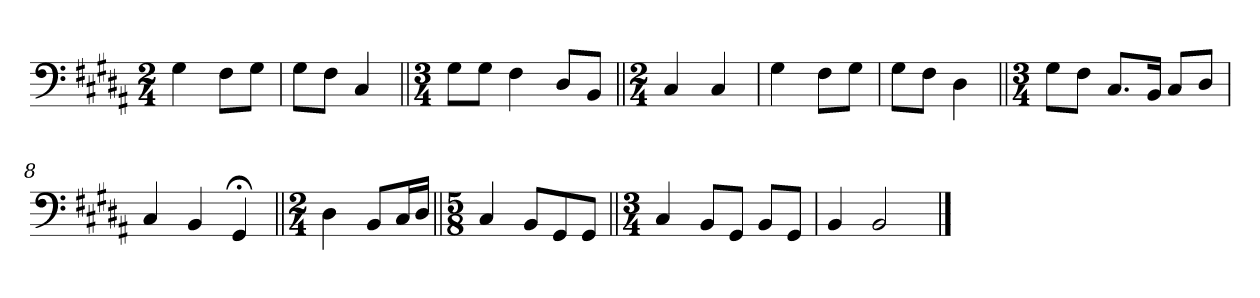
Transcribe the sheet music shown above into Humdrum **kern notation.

**kern
*part1
*staff1
*clefF4
*k[f#c#g#d#a#]
*M2/4
=1
4G#\
8F#\L
8G#\J
=2
8G#\L
8F#\J
4C#/
=3||
*M3/4
8G#\L
8G#\J
4F#\
8D#/L
8BB/J
=4||
*M2/4
4C#/
4C#/
=5
4G#\
8F#\L
8G#\J
=6
8G#\L
8F#\J
4D#\
=7||
*M3/4
8G#\L
8F#\J
8.C#/L
16BB/Jk
8C#/L
8D#/J
=8
4C#/
4BB/
4GG#;</
=9||
*M2/4
4D#\
8BB/L
16C#/L
16D#/JJ
=10||
*M5/8
4C#/
8BB/L
8GG#/
8GG#/J
=11||
*M3/4
4C#/
8BB/L
8GG#/J
8BB/L
8GG#/J
=12
4BB/
2BB/
==
*-
